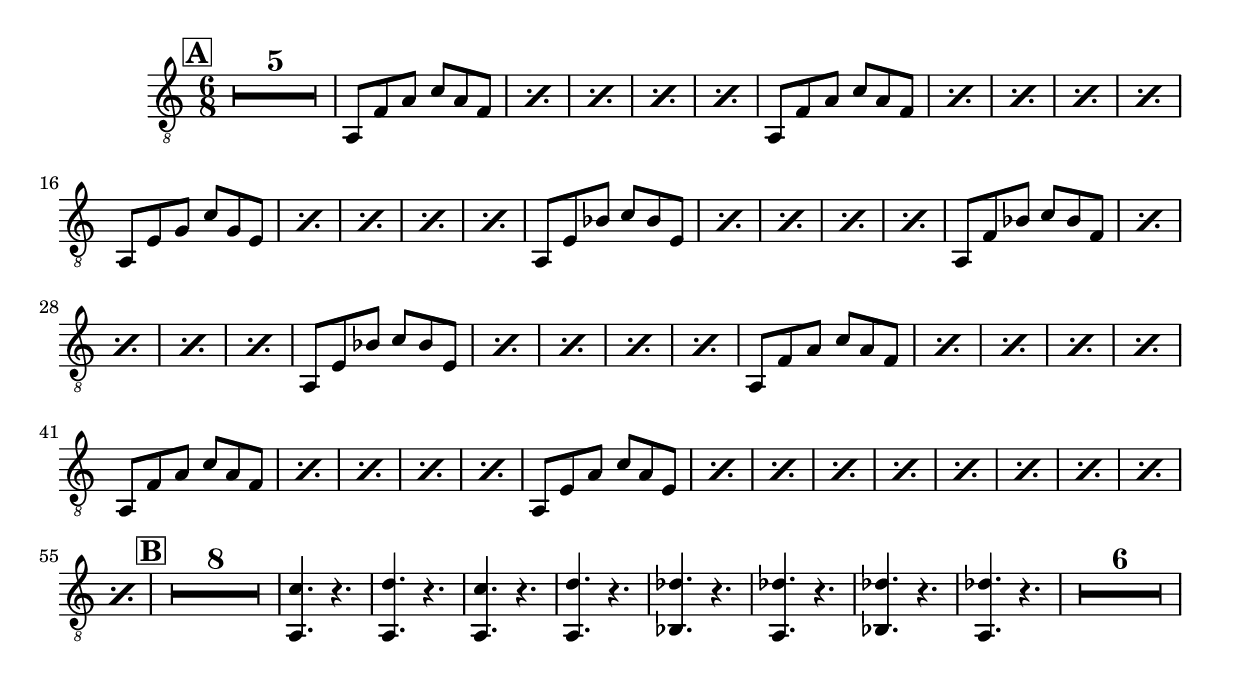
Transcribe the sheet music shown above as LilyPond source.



guitar = {
	\set Score.markFormatter = #format-mark-box-alphabet
	\compressFullBarRests
	\override MultiMeasureRest.expand-limit = #2
	\clef "treble_8"
	\time 6/8
\mark \default
R2.*5
\repeat percent 5 {	a,8 f' a c a f}
\repeat percent 5 {	a,8 f' a c a f}
\repeat percent 5 {	a, e' g c g e}
\repeat percent 5 {	a, e' bes' c bes e,}
\repeat percent 5 {	a, f' bes c bes f}
\repeat percent 5 {	a, e' bes' c bes e,}
\repeat percent 5 {	a,8 f' a c a f}
\repeat percent 5 {	a,8 f' a c a f}
\repeat percent 10 {a, e' a c a e}
\mark \default
R2.*8
	<a, c'>4. r
	<a d'> r
	<a c'> r
	<a d'> r
	<bes des'> r
	<a des'> r
	<bes des'> r
	<a des'> r
	R2.*6
}


\score {
\header{
title ="Snippets of Conversation"
subtitle="Guitar"
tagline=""
composer = "Brian Ellis"
}
	%\midi {}
	%\layout {}
	\new Staff \relative c' {\guitar}
}

\pageBreak


